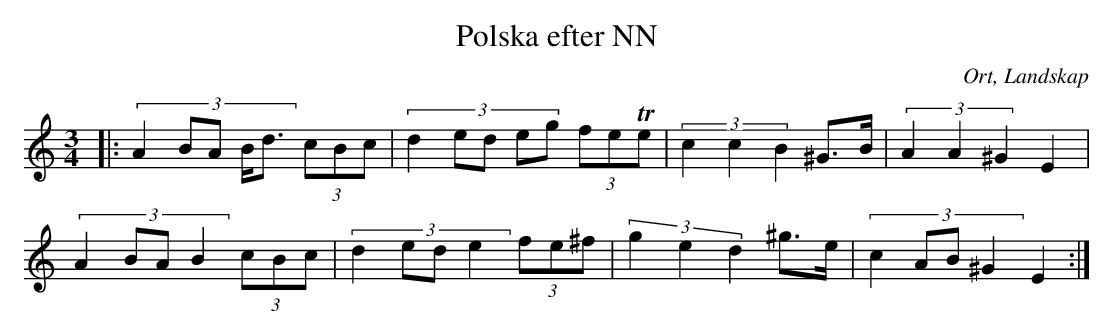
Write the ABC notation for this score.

X:1
T:Polska efter NN
O:Ort, Landskap
M:3/4
L:1/8
K:C
|: (3:2:5 A2 BA B<d (3cBc| (3:2:5 d2 ed eg (3feTe|(3:2:3 c2 c2 B2 ^G>B|(3:2:3 A2 A2 ^G2 E2|
(3:2:4 A2 BA B2 (3cBc| (3:2:4 d2 ed e2 (3fe^f|(3:2:3 g2 e2 d2 ^g>e|(3:2:4 c2 AB ^G2 E2:|
